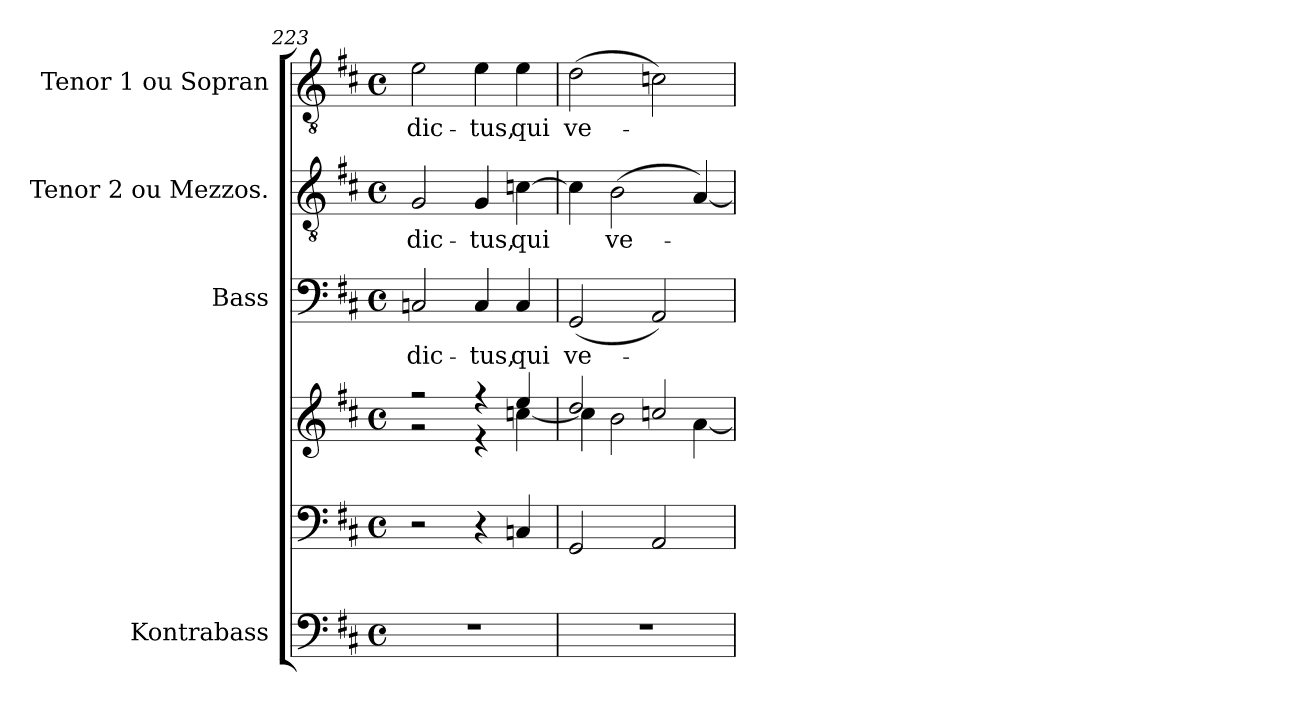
**kern	**kern	**kern	**kern	**text	**kern	**text	**kern	**text
*part5	*part4	*part4	*part3	*part3	*part2	*part2	*part1	*part1
*staff6	*staff5	*staff4	*staff3	*staff3	*staff2	*staff2	*staff1	*staff1
*I"Kontrabass	*	*	*I"Bass	*	*I"Tenor 2 ou Mezzos.	*	*I"Tenor 1 ou Sopran	*
*I'Kb.	*	*	*	*	*	*	*	*
*clefF4	*clefF4	*clefG2	*clefF4	*	*clefGv2	*	*clefGv2	*
*ITrd7c12	*	*	*	*	*	*	*	*
*k[f#c#]	*k[f#c#]	*k[f#c#]	*k[f#c#]	*	*k[f#c#]	*	*k[f#c#]	*
*D:	*D:	*D:	*D:	*	*D:	*	*D:	*
*M4/4	*M4/4	*M4/4	*M4/4	*	*M4/4	*	*M4/4	*
*met(c)	*met(c)	*met(c)	*met(c)	*	*met(c)	*	*met(c)	*
=223	=223	=223	=223	=223	=223	=223	=223	=223
*	*	*^	*	*	*	*	*	*
!	!	!	!	!	!LO:LY:b	!	!LO:LY:b	!	!LO:LY:b
1r	2r	2r	2r	2Cn/	-dic-	2G/	-dic-	2e\	-dic-
!	!	!	!	!	!LO:LY:b	!	!LO:LY:b	!	!LO:LY:b
.	4r	4r	4r	4C/	-tus,	4G/	-tus,	4e\	-tus,
!	!	!	!	!	!LO:LY:b	!	!LO:LY:b	!	!LO:LY:b
.	4Cn/	4ee/	[<4ccn\	4C/	qui	[4cn\	qui	4e\	qui
=224	=224	=224	=224	=224	=224	=224	=224	=224	=224
!	!	!	!	!	!LO:LY:b	!	!	!	!LO:LY:b
1r	2GG/	2dd/	4cc\]	(<2GG/	ve-	4c\]	.	(>2d\	ve-
!	!	!	!	!	!	!	!LO:LY:b	!	!
.	.	.	2b\	.	.	(>2B\	ve-	.	.
.	2AA/	2ccn/	.	2AA/)	.	.	.	2cn\)	.
.	.	.	[<4a\	.	.	[4A/)	.	.	.
*	*	*v	*v	*	*	*	*	*	*
=	=	=	=	=	=	=	=	=
*-	*-	*-	*-	*-	*-	*-	*-	*-
